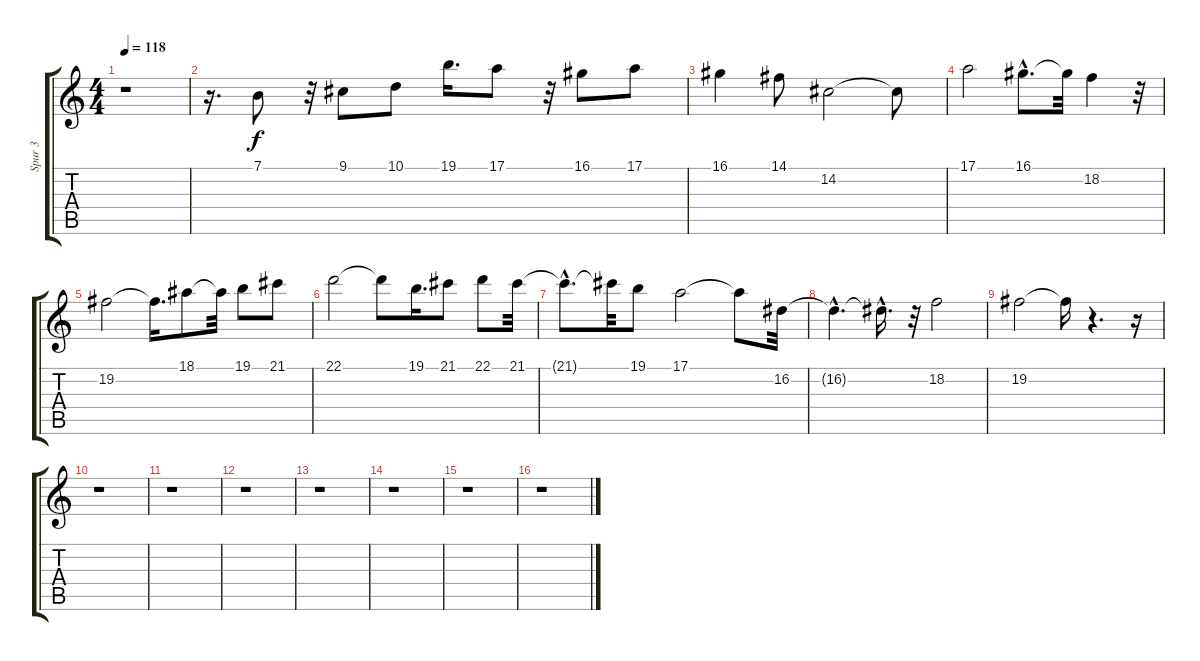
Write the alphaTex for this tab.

\track ("Spur 3" "Spur 3") {instrument stringensemble1}
\staff {score tabs}
\tuning (E4 B3 G3 D3 A2 E2) {hide}
\ts (4 4)
\tempo 118
\clef g2
\ks c
r.1{dy f} |
r.16{d} 7.1.8 r.32 9.1.8 10.1.8 19.1.16{d} 17.1.8 r.32 16.1.8 17.1.8 |
16.1.4 14.1.8 14.2.2 14.2{t}.8 |
17.1.2 16.1{hac}.8{d} 16.1{t}.32 18.2.4 r.32 |
19.2.2 19.2{t}.16{d} 18.1.8 18.1{t}.32 19.1.8 21.1.8 |
22.1.2 22.1{t}.8 19.1.16{d} 21.1.8 22.1.8 21.1.32 |
21.1{hac t}.8{d} 21.1{t}.32 19.1.8 17.1.2 17.1{t}.8 16.2.32 |
16.2{hac t}.4{d} 16.2{hac t}.16{d} r.32 18.2.2 |
19.2.2 19.2{t}.16 r.4{d} r.16 |
r.1 |
r.1 |
r.1 |
r.1 |
r.1 |
r.1 |
r.1
